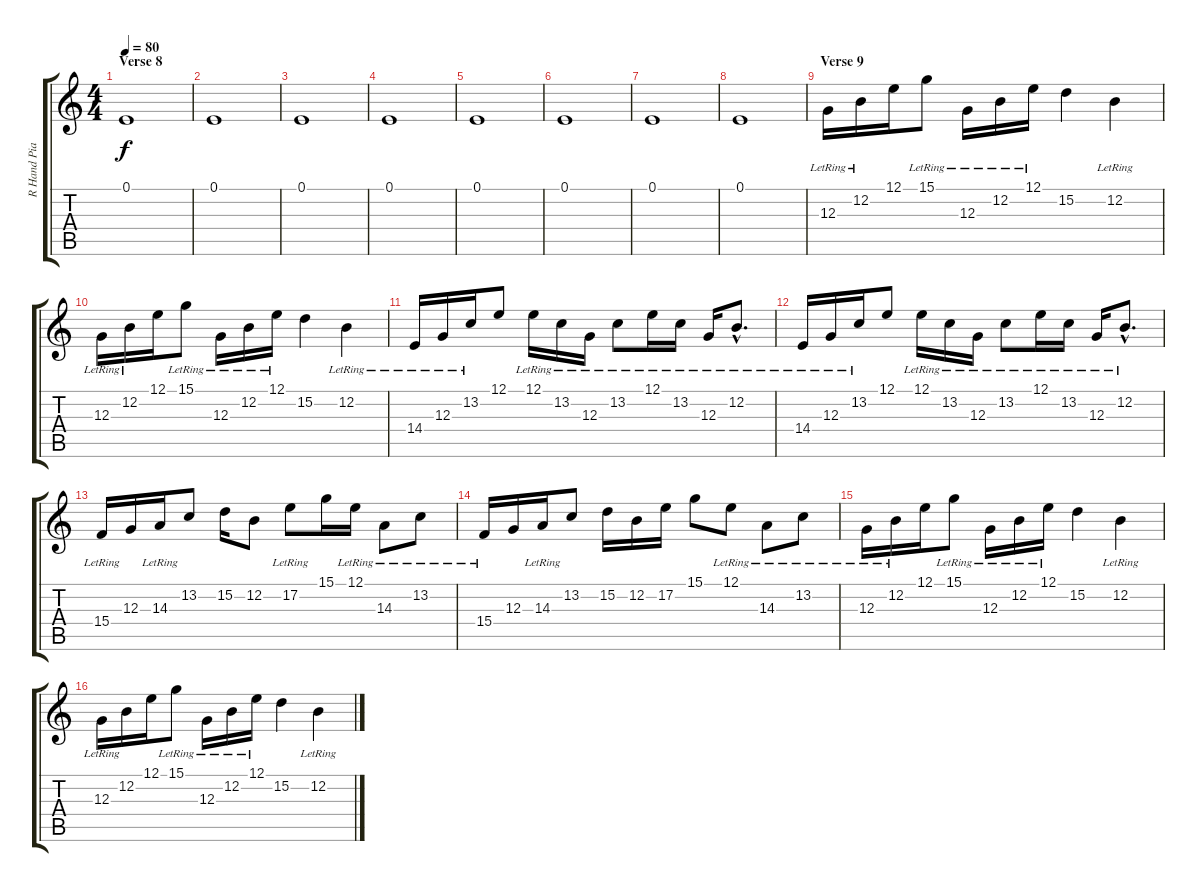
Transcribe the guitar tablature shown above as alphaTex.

\track ("R Hand Piano" "R Hand Pia") {instrument acousticgrandpiano}
\staff {score tabs}
\tuning (E4 B3 G3 D3 A2 E2) {hide}
\ts (4 4)
\section ("" "Verse 8")
\tempo 80
\clef g2
\ks c
0.1.1{dy f} |
0.1.1 |
0.1.1 |
0.1.1 |
0.1.1 |
0.1.1 |
0.1.1 |
0.1.1 |
\section ("" "Verse 9")
12.3{lr}.16{volume 13} 12.2{lr}.16 12.1.16 15.1{lr}.8 12.3{lr}.16 12.2{lr}.16 12.1{lr}.16 15.2.4 12.2{lr}.4 |
12.3{lr}.16 12.2{lr}.16 12.1.16 15.1{lr}.8 12.3{lr}.16 12.2{lr}.16 12.1{lr}.16 15.2.4 12.2{lr}.4 |
14.4{lr}.16 12.3{lr}.16 13.2{lr}.16 12.1.8 12.1{lr}.16 13.2{lr}.16 12.3{lr}.16 13.2{lr}.8 12.1{lr}.16 13.2{lr}.16 12.3{lr}.16 12.2{hac lr}.8{d} |
14.4{lr}.16 12.3{lr}.16 13.2{lr}.16 12.1.8 12.1{lr}.16 13.2{lr}.16 12.3{lr}.16 13.2{lr}.8 12.1{lr}.16 13.2{lr}.16 12.3{lr}.16 12.2{hac lr}.8{d} |
15.4{lr}.16 12.3.16 14.3{lr}.16 13.2.8 15.2.16 12.2.8 17.2{lr}.8 15.1.16 12.1{lr}.16 14.3{lr}.8 13.2{lr}.8 |
15.4{lr}.16 12.3.16 14.3{lr}.16 13.2.8 15.2.16 12.2.16 17.2.16 15.1.8 12.1{lr}.8 14.3{lr}.8 13.2{lr}.8 |
12.3{lr}.16 12.2{lr}.16 12.1.16 15.1{lr}.8 12.3{lr}.16 12.2{lr}.16 12.1{lr}.16 15.2.4 12.2{lr}.4 |
12.3{lr}.16 12.2{lr}.16 12.1.16 15.1{lr}.8 12.3{lr}.16 12.2{lr}.16 12.1{lr}.16 15.2.4 12.2{lr}.4
